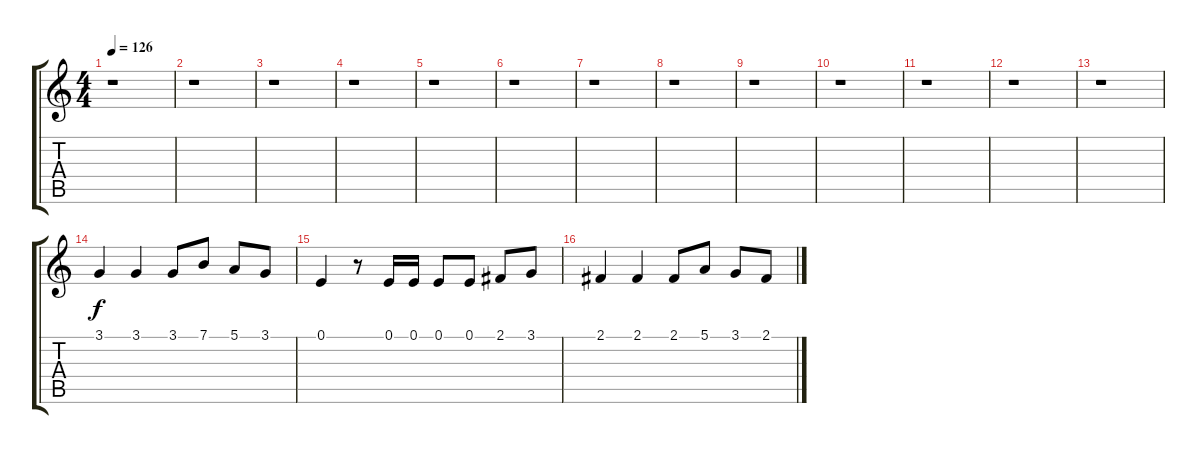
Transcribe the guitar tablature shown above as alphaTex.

\track "" {instrument stringensemble1}
\staff {score tabs}
\tuning (E4 B3 G3 D3 A2 E2) {hide}
\ts (4 4)
\tempo 126
\clef g2
\ks c
r.1{dy f} |
r.1 |
r.1 |
r.1 |
r.1 |
r.1 |
r.1 |
r.1 |
r.1 |
r.1 |
r.1 |
r.1 |
r.1 |
3.1.4 3.1.4 3.1.8 7.1.8 5.1.8 3.1.8 |
0.1.4 r.8 0.1.16 0.1.16 0.1.8 0.1.8 2.1.8 3.1.8 |
2.1.4 2.1.4 2.1.8 5.1.8 3.1.8 2.1.8
